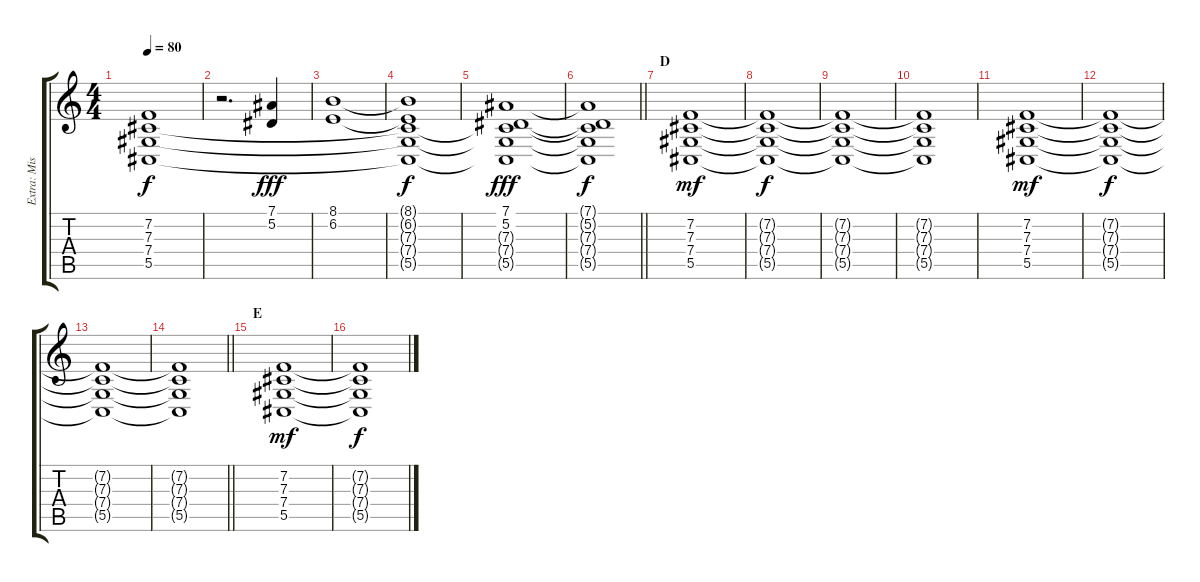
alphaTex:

\track ("Extra: Misc" "Extra: Mis") {instrument pad4choir}
\staff {score tabs}
\tuning (Eb4 Bb3 Gb3 Db3 Ab2 Eb2) {hide}
\ts (4 4)
\tempo 80
\clef g2
\ks c
(7.2{t} 7.3{t} 7.4{t} 5.5{t}).1{dy f} |
r.2{d} (7.1 5.2).4{dy fff} |
(8.1 6.2).1 |
(8.1{t} 6.2{t} 7.3{t} 7.4{t} 5.5{t}).1{dy f} |
(7.1 5.2 7.3{t} 7.4{t} 5.5{t}).1{dy fff} |
\barLineRight lightlight
(7.1{t} 5.2{t} 7.3{t} 7.4{t} 5.5{t}).1{dy f} |
\section ("" "D")
(7.2 7.3 7.4 5.5).1{dy mf} |
(7.2{t} 7.3{t} 7.4{t} 5.5{t}).1{dy f} |
(7.2{t} 7.3{t} 7.4{t} 5.5{t}).1 |
(7.2{t} 7.3{t} 7.4{t} 5.5{t}).1 |
(7.2 7.3 7.4 5.5).1{dy mf} |
(7.2{t} 7.3{t} 7.4{t} 5.5{t}).1{dy f} |
(7.2{t} 7.3{t} 7.4{t} 5.5{t}).1 |
\barLineRight lightlight
(7.2{t} 7.3{t} 7.4{t} 5.5{t}).1 |
\section ("" "E")
(7.2 7.3 7.4 5.5).1{dy mf} |
(7.2{t} 7.3{t} 7.4{t} 5.5{t}).1{dy f}
